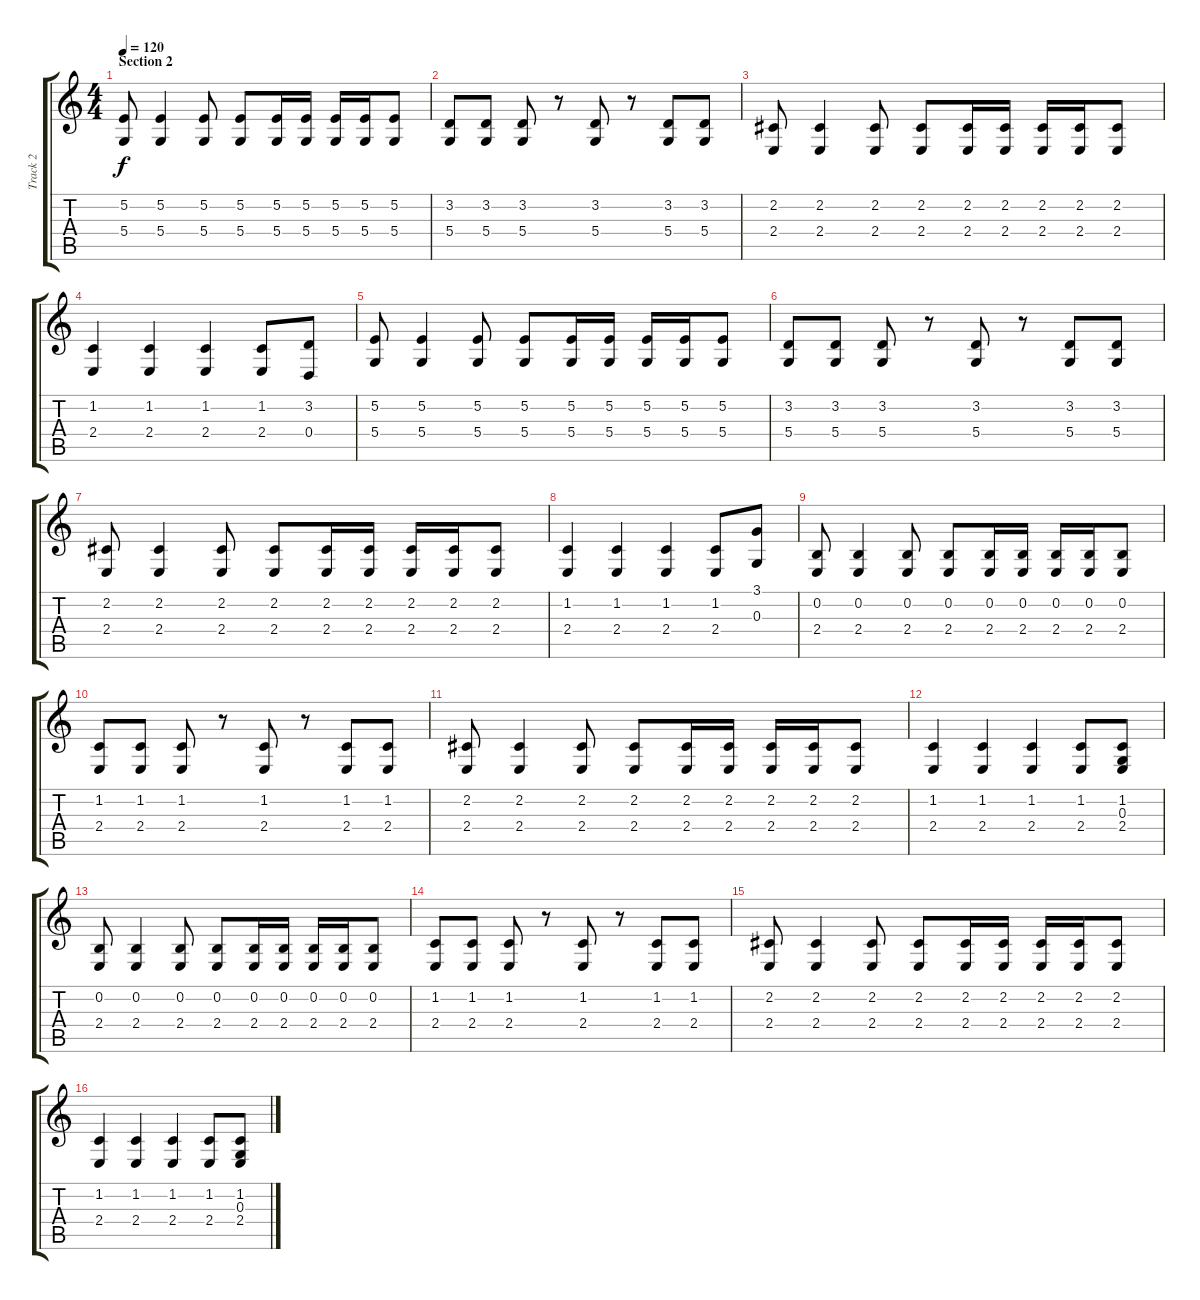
\track ("Track 2" "Track 2") {instrument stringensemble1}
\staff {score tabs}
\tuning (E4 B3 G3 D3 A2 E2) {hide}
\ts (4 4)
\section ("" "Section 2")
\tempo 120
\clef g2
\ks c
(5.2 5.4).8{dy f} (5.2 5.4).4 (5.2 5.4).8 (5.2 5.4).8 (5.2 5.4).16 (5.2 5.4).16 (5.2 5.4).16 (5.2 5.4).16 (5.2 5.4).8 |
(3.2 5.4).8 (3.2 5.4).8 (3.2 5.4).8 r.8 (3.2 5.4).8 r.8 (3.2 5.4).8 (3.2 5.4).8 |
(2.2 2.4).8 (2.2 2.4).4 (2.2 2.4).8 (2.2 2.4).8 (2.2 2.4).16 (2.2 2.4).16 (2.2 2.4).16 (2.2 2.4).16 (2.2 2.4).8 |
(1.2 2.4).4 (1.2 2.4).4 (1.2 2.4).4 (1.2 2.4).8 (3.2 0.4).8 |
(5.2 5.4).8 (5.2 5.4).4 (5.2 5.4).8 (5.2 5.4).8 (5.2 5.4).16 (5.2 5.4).16 (5.2 5.4).16 (5.2 5.4).16 (5.2 5.4).8 |
(3.2 5.4).8 (3.2 5.4).8 (3.2 5.4).8 r.8 (3.2 5.4).8 r.8 (3.2 5.4).8 (3.2 5.4).8 |
(2.2 2.4).8 (2.2 2.4).4 (2.2 2.4).8 (2.2 2.4).8 (2.2 2.4).16 (2.2 2.4).16 (2.2 2.4).16 (2.2 2.4).16 (2.2 2.4).8 |
(1.2 2.4).4 (1.2 2.4).4 (1.2 2.4).4 (1.2 2.4).8 (3.1 0.3).8 |
(0.2 2.4).8 (0.2 2.4).4 (0.2 2.4).8 (0.2 2.4).8 (0.2 2.4).16 (0.2 2.4).16 (0.2 2.4).16 (0.2 2.4).16 (0.2 2.4).8 |
(1.2 2.4).8 (1.2 2.4).8 (1.2 2.4).8 r.8 (1.2 2.4).8 r.8 (1.2 2.4).8 (1.2 2.4).8 |
(2.2 2.4).8 (2.2 2.4).4 (2.2 2.4).8 (2.2 2.4).8 (2.2 2.4).16 (2.2 2.4).16 (2.2 2.4).16 (2.2 2.4).16 (2.2 2.4).8 |
(1.2 2.4).4 (1.2 2.4).4 (1.2 2.4).4 (1.2 2.4).8 (1.2 0.3 2.4).8 |
(0.2 2.4).8 (0.2 2.4).4 (0.2 2.4).8 (0.2 2.4).8 (0.2 2.4).16 (0.2 2.4).16 (0.2 2.4).16 (0.2 2.4).16 (0.2 2.4).8 |
(1.2 2.4).8 (1.2 2.4).8 (1.2 2.4).8 r.8 (1.2 2.4).8 r.8 (1.2 2.4).8 (1.2 2.4).8 |
(2.2 2.4).8 (2.2 2.4).4 (2.2 2.4).8 (2.2 2.4).8 (2.2 2.4).16 (2.2 2.4).16 (2.2 2.4).16 (2.2 2.4).16 (2.2 2.4).8 |
(1.2 2.4).4 (1.2 2.4).4 (1.2 2.4).4 (1.2 2.4).8 (1.2 0.3 2.4).8
